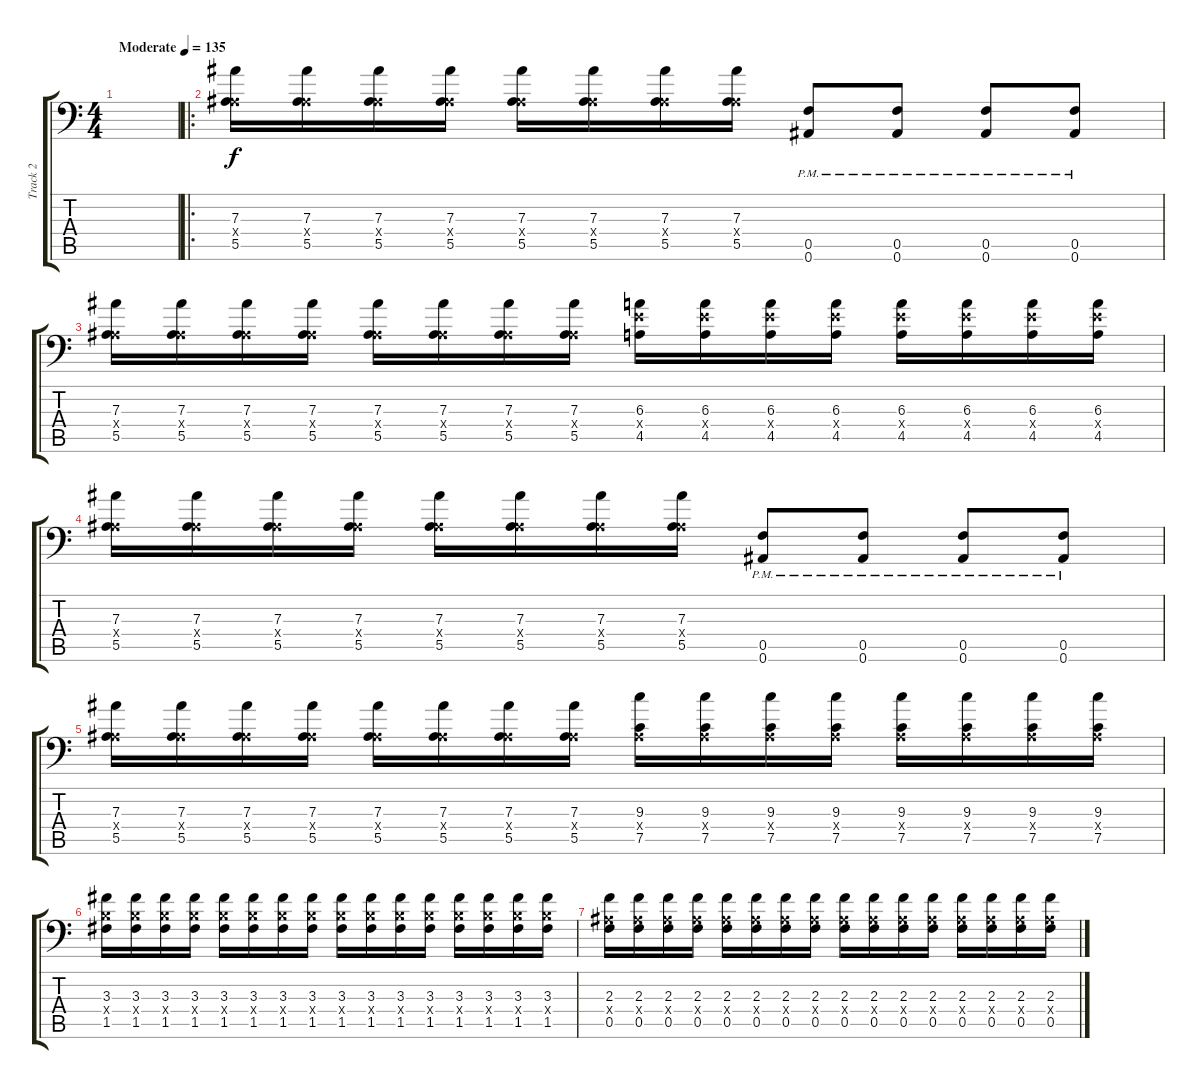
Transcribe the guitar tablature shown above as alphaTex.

\track ("Track 2" "Track 2") {instrument distortionguitar}
\staff {score tabs}
\tuning (C4 G3 Eb3 Bb2 F2 Bb1) {hide}
\ts (4 4)
\tempo (135 "Moderate")
\clef f4
\ks c
|
\ro
(7.3 0.4{x} 5.5).16 (7.3 0.4{x} 5.5).16 (7.3 0.4{x} 5.5).16 (7.3 0.4{x} 5.5).16 (7.3 0.4{x} 5.5).16 (7.3 0.4{x} 5.5).16 (7.3 0.4{x} 5.5).16 (7.3 0.4{x} 5.5).16 (0.5{pm} 0.6{pm}).8 (0.5{pm} 0.6{pm}).8 (0.5{pm} 0.6{pm}).8 (0.5{pm} 0.6{pm}).8 |
(7.3 0.4{x} 5.5).16 (7.3 0.4{x} 5.5).16 (7.3 0.4{x} 5.5).16 (7.3 0.4{x} 5.5).16 (7.3 0.4{x} 5.5).16 (7.3 0.4{x} 5.5).16 (7.3 0.4{x} 5.5).16 (7.3 0.4{x} 5.5).16 (6.3 6.4{x} 4.5).16 (6.3 6.4{x} 4.5).16 (6.3 6.4{x} 4.5).16 (6.3 6.4{x} 4.5).16 (6.3 6.4{x} 4.5).16 (6.3 6.4{x} 4.5).16 (6.3 6.4{x} 4.5).16 (6.3 6.4{x} 4.5).16 |
(7.3 0.4{x} 5.5).16 (7.3 0.4{x} 5.5).16 (7.3 0.4{x} 5.5).16 (7.3 0.4{x} 5.5).16 (7.3 0.4{x} 5.5).16 (7.3 0.4{x} 5.5).16 (7.3 0.4{x} 5.5).16 (7.3 0.4{x} 5.5).16 (0.5{pm} 0.6{pm}).8 (0.5{pm} 0.6{pm}).8 (0.5{pm} 0.6{pm}).8 (0.5{pm} 0.6{pm}).8 |
(7.3 0.4{x} 5.5).16 (7.3 0.4{x} 5.5).16 (7.3 0.4{x} 5.5).16 (7.3 0.4{x} 5.5).16 (7.3 0.4{x} 5.5).16 (7.3 0.4{x} 5.5).16 (7.3 0.4{x} 5.5).16 (7.3 0.4{x} 5.5).16 (9.3 0.4{x} 7.5).16 (9.3 0.4{x} 7.5).16 (9.3 0.4{x} 7.5).16 (9.3 0.4{x} 7.5).16 (9.3 0.4{x} 7.5).16 (9.3 0.4{x} 7.5).16 (9.3 0.4{x} 7.5).16 (9.3 0.4{x} 7.5).16 |
(3.3 1.4{x} 1.5).16 (3.3 1.4{x} 1.5).16 (3.3 1.4{x} 1.5).16 (3.3 1.4{x} 1.5).16 (3.3 1.4{x} 1.5).16 (3.3 1.4{x} 1.5).16 (3.3 1.4{x} 1.5).16 (3.3 1.4{x} 1.5).16 (3.3 1.4{x} 1.5).16 (3.3 1.4{x} 1.5).16 (3.3 1.4{x} 1.5).16 (3.3 1.4{x} 1.5).16 (3.3 1.4{x} 1.5).16 (3.3 1.4{x} 1.5).16 (3.3 1.4{x} 1.5).16 (3.3 1.4{x} 1.5).16 |
(2.3 0.4{x} 0.5).16 (2.3 0.4{x} 0.5).16 (2.3 0.4{x} 0.5).16 (2.3 0.4{x} 0.5).16 (2.3 0.4{x} 0.5).16 (2.3 0.4{x} 0.5).16 (2.3 0.4{x} 0.5).16 (2.3 0.4{x} 0.5).16 (2.3 0.4{x} 0.5).16 (2.3 0.4{x} 0.5).16 (2.3 0.4{x} 0.5).16 (2.3 0.4{x} 0.5).16 (2.3 0.4{x} 0.5).16 (2.3 0.4{x} 0.5).16 (2.3 0.4{x} 0.5).16 (2.3 0.4{x} 0.5).16
